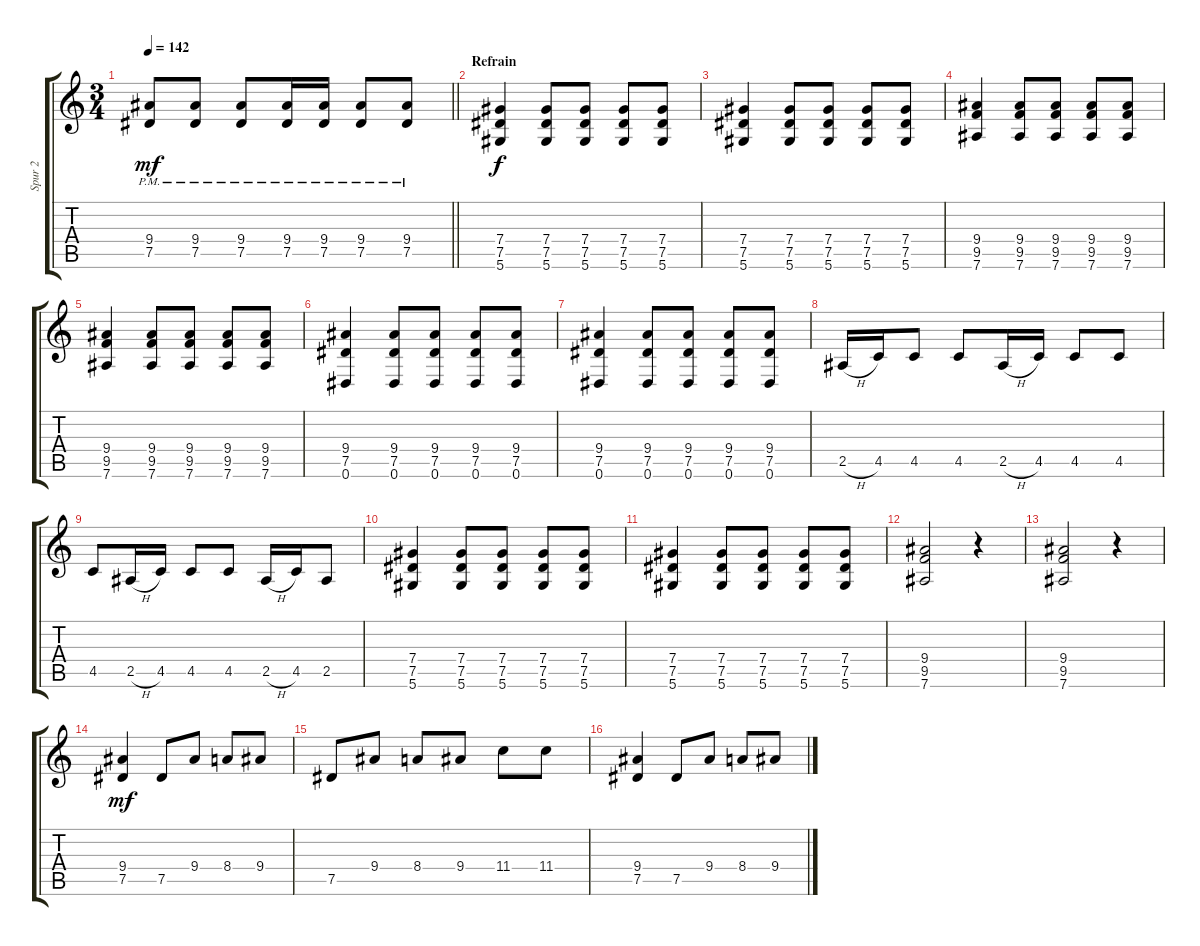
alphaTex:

\track ("Spur 2" "Spur 2") {instrument distortionguitar}
\staff {score tabs}
\tuning (Eb4 Bb3 Gb3 Db3 Ab2 Eb2) {hide}
\ts (3 4)
\tempo 142
\clef g2
\barLineRight lightlight
\ks c
(9.4{pm} 7.5{pm}).8{dy mf} (9.4{pm} 7.5{pm}).8 (9.4{pm} 7.5{pm}).8 (9.4{pm} 7.5{pm}).16 (9.4{pm} 7.5{pm}).16 (9.4{pm} 7.5{pm}).8 (9.4{pm} 7.5{pm}).8 |
\section ("" "Refrain")
(7.4 7.5 5.6).4{dy f} (7.4 7.5 5.6).8 (7.4 7.5 5.6).8 (7.4 7.5 5.6).8 (7.4 7.5 5.6).8 |
(7.4 7.5 5.6).4 (7.4 7.5 5.6).8 (7.4 7.5 5.6).8 (7.4 7.5 5.6).8 (7.4 7.5 5.6).8 |
(9.4 9.5 7.6).4 (9.4 9.5 7.6).8 (9.4 9.5 7.6).8 (9.4 9.5 7.6).8 (9.4 9.5 7.6).8 |
(9.4 9.5 7.6).4 (9.4 9.5 7.6).8 (9.4 9.5 7.6).8 (9.4 9.5 7.6).8 (9.4 9.5 7.6).8 |
(9.4 7.5 0.6).4 (9.4 7.5 0.6).8 (9.4 7.5 0.6).8 (9.4 7.5 0.6).8 (9.4 7.5 0.6).8 |
(9.4 7.5 0.6).4 (9.4 7.5 0.6).8 (9.4 7.5 0.6).8 (9.4 7.5 0.6).8 (9.4 7.5 0.6).8 |
2.5{h}.16 4.5.16 4.5.8 4.5.8 2.5{h}.16 4.5.16 4.5.8 4.5.8 |
4.5.8 2.5{h}.16 4.5.16 4.5.8 4.5.8 2.5{h}.16 4.5.16 2.5.8 |
(7.4 7.5 5.6).4 (7.4 7.5 5.6).8 (7.4 7.5 5.6).8 (7.4 7.5 5.6).8 (7.4 7.5 5.6).8 |
(7.4 7.5 5.6).4 (7.4 7.5 5.6).8 (7.4 7.5 5.6).8 (7.4 7.5 5.6).8 (7.4 7.5 5.6).8 |
(9.4 9.5 7.6).2 r.4 |
(9.4 9.5 7.6).2 r.4 |
(9.4 7.5).4{dy mf} 7.5.8 9.4.8 8.4.8 9.4.8 |
7.5.8 9.4.8 8.4.8 9.4.8 11.4.8 11.4.8 |
(9.4 7.5).4 7.5.8 9.4.8 8.4.8 9.4.8
